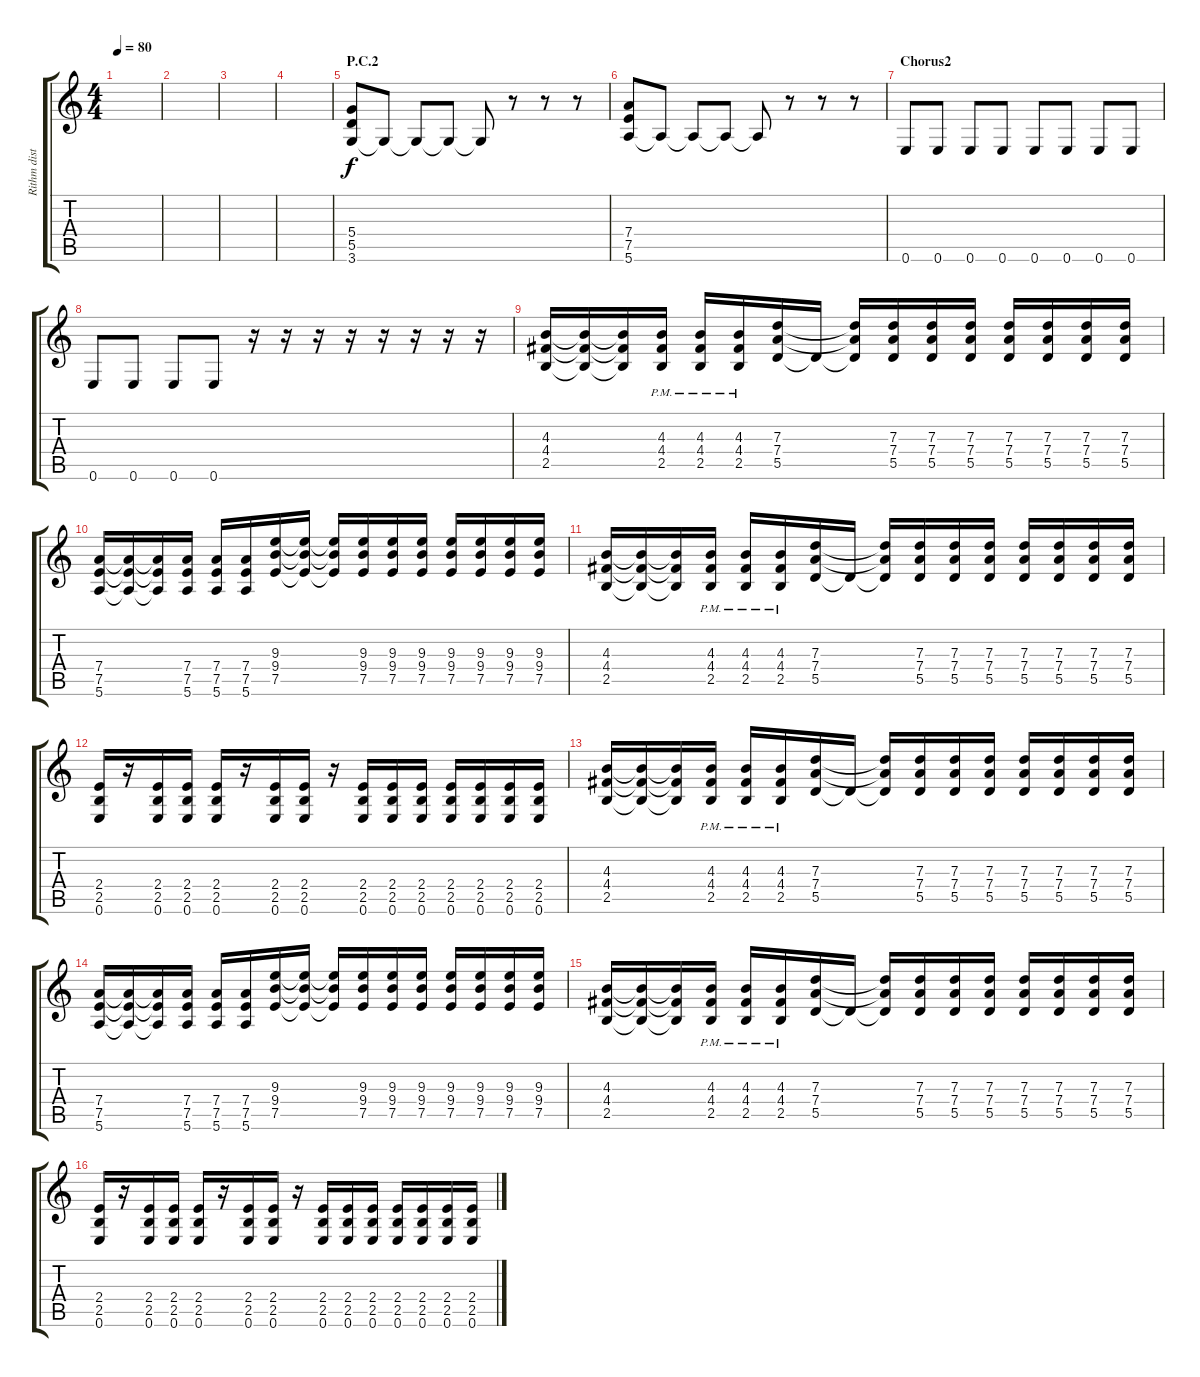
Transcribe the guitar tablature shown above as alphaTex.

\track ("Rithm dist." "Rithm dist") {instrument distortionguitar}
\staff {score tabs}
\tuning (E4 B3 G3 D3 A2 E2) {hide}
\ts (4 4)
\tempo 80
\clef g2
\ks c
|
|
|
|
\section ("" "P.C.2")
(5.4 5.5 3.6).8 3.6{t}.8 3.6{t}.8 3.6{t}.8 3.6{t}.8 r.8 r.8 r.8 |
(7.4 7.5 5.6).8 5.6{t}.8 5.6{t}.8 5.6{t}.8 5.6{t}.8 r.8 r.8 r.8 |
\section ("" "Chorus2")
0.6.8 0.6.8 0.6.8 0.6.8 0.6.8 0.6.8 0.6.8 0.6.8 |
0.6.8 0.6.8 0.6.8 0.6.8 r.16 r.16 r.16 r.16 r.16 r.16 r.16 r.16 |
(4.3 4.4 2.5).16 (4.3{t} 4.4{t} 2.5{t}).16 (4.3{t} 4.4{t} 2.5{t}).16 (4.3{pm} 4.4{pm} 2.5{pm}).16 (4.3{pm} 4.4{pm} 2.5{pm}).16 (4.3{pm} 4.4{pm} 2.5{pm}).16 (7.3 7.4 5.5).16 5.5{t}.16 (7.3{t} 7.4{t} 5.5{t}).16 (7.3 7.4 5.5).16 (7.3 7.4 5.5).16 (7.3 7.4 5.5).16 (7.3 7.4 5.5).16 (7.3 7.4 5.5).16 (7.3 7.4 5.5).16 (7.3 7.4 5.5).16 |
(7.4 7.5 5.6).16 (7.4{t} 7.5{t} 5.6{t}).16 (7.4{t} 7.5{t} 5.6{t}).16 (7.4 7.5 5.6).16 (7.4 7.5 5.6).16 (7.4 7.5 5.6).16 (9.3 9.4 7.5).16 (9.3{t} 9.4{t} 7.5{t}).16 (9.3{t} 9.4{t} 7.5{t}).16 (9.3 9.4 7.5).16 (9.3 9.4 7.5).16 (9.3 9.4 7.5).16 (9.3 9.4 7.5).16 (9.3 9.4 7.5).16 (9.3 9.4 7.5).16 (9.3 9.4 7.5).16 |
(4.3 4.4 2.5).16 (4.3{t} 4.4{t} 2.5{t}).16 (4.3{t} 4.4{t} 2.5{t}).16 (4.3{pm} 4.4{pm} 2.5{pm}).16 (4.3{pm} 4.4{pm} 2.5{pm}).16 (4.3{pm} 4.4{pm} 2.5{pm}).16 (7.3 7.4 5.5).16 5.5{t}.16 (7.3{t} 7.4{t} 5.5{t}).16 (7.3 7.4 5.5).16 (7.3 7.4 5.5).16 (7.3 7.4 5.5).16 (7.3 7.4 5.5).16 (7.3 7.4 5.5).16 (7.3 7.4 5.5).16 (7.3 7.4 5.5).16 |
(2.4 2.5 0.6).16 r.16 (2.4 2.5 0.6).16 (2.4 2.5 0.6).16 (2.4 2.5 0.6).16 r.16 (2.4 2.5 0.6).16 (2.4 2.5 0.6).16 r.16 (2.4 2.5 0.6).16 (2.4 2.5 0.6).16 (2.4 2.5 0.6).16 (2.4 2.5 0.6).16 (2.4 2.5 0.6).16 (2.4 2.5 0.6).16 (2.4 2.5 0.6).16 |
(4.3 4.4 2.5).16 (4.3{t} 4.4{t} 2.5{t}).16 (4.3{t} 4.4{t} 2.5{t}).16 (4.3{pm} 4.4{pm} 2.5{pm}).16 (4.3{pm} 4.4{pm} 2.5{pm}).16 (4.3{pm} 4.4{pm} 2.5{pm}).16 (7.3 7.4 5.5).16 5.5{t}.16 (7.3{t} 7.4{t} 5.5{t}).16 (7.3 7.4 5.5).16 (7.3 7.4 5.5).16 (7.3 7.4 5.5).16 (7.3 7.4 5.5).16 (7.3 7.4 5.5).16 (7.3 7.4 5.5).16 (7.3 7.4 5.5).16 |
(7.4 7.5 5.6).16 (7.4{t} 7.5{t} 5.6{t}).16 (7.4{t} 7.5{t} 5.6{t}).16 (7.4 7.5 5.6).16 (7.4 7.5 5.6).16 (7.4 7.5 5.6).16 (9.3 9.4 7.5).16 (9.3{t} 9.4{t} 7.5{t}).16 (9.3{t} 9.4{t} 7.5{t}).16 (9.3 9.4 7.5).16 (9.3 9.4 7.5).16 (9.3 9.4 7.5).16 (9.3 9.4 7.5).16 (9.3 9.4 7.5).16 (9.3 9.4 7.5).16 (9.3 9.4 7.5).16 |
(4.3 4.4 2.5).16 (4.3{t} 4.4{t} 2.5{t}).16 (4.3{t} 4.4{t} 2.5{t}).16 (4.3{pm} 4.4{pm} 2.5{pm}).16 (4.3{pm} 4.4{pm} 2.5{pm}).16 (4.3{pm} 4.4{pm} 2.5{pm}).16 (7.3 7.4 5.5).16 5.5{t}.16 (7.3{t} 7.4{t} 5.5{t}).16 (7.3 7.4 5.5).16 (7.3 7.4 5.5).16 (7.3 7.4 5.5).16 (7.3 7.4 5.5).16 (7.3 7.4 5.5).16 (7.3 7.4 5.5).16 (7.3 7.4 5.5).16 |
(2.4 2.5 0.6).16 r.16 (2.4 2.5 0.6).16 (2.4 2.5 0.6).16 (2.4 2.5 0.6).16 r.16 (2.4 2.5 0.6).16 (2.4 2.5 0.6).16 r.16 (2.4 2.5 0.6).16 (2.4 2.5 0.6).16 (2.4 2.5 0.6).16 (2.4 2.5 0.6).16 (2.4 2.5 0.6).16 (2.4 2.5 0.6).16 (2.4 2.5 0.6).16
